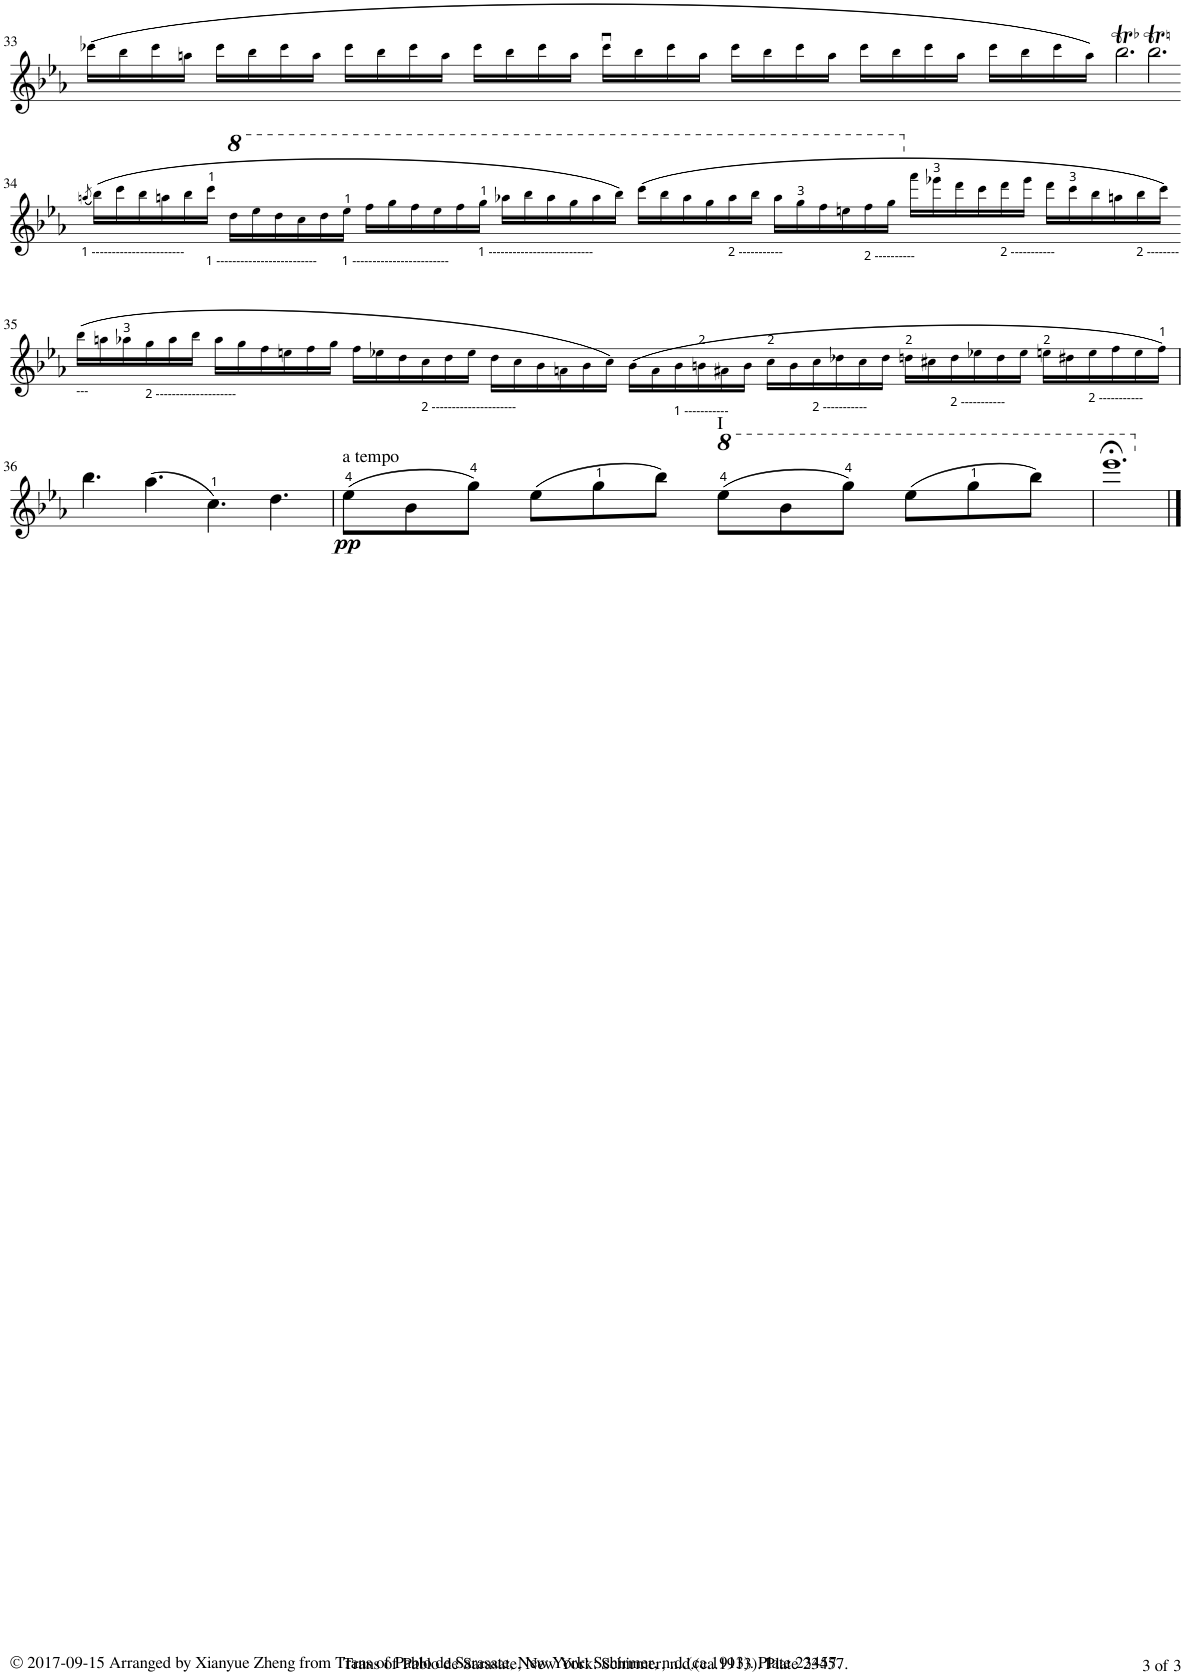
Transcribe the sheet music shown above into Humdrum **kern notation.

**kern	**dynam
*part1	*part1
*staff1	*staff1
*I"Violin	*
*I'Vln	*
!!LO:PB:g=z
*clefG2	*
*k[b-e-a-]	*
*M12/8	*
=33	=33
(16ccc-X!\LL	.
16bb-!\	.
16ccc-!\	.
16aan!\JJ	.
16ccc-!\LL	.
16bb-!\	.
16ccc-!\	.
16aa!\JJ	.
16ccc-!\LL	.
16bb-!\	.
16ccc-!\	.
16aa!\JJ	.
16ccc-!\LL	.
16bb-!\	.
16ccc-!\	.
16aa!\JJ	.
16ccc-u!\LL	.
16bb-!\	.
16ccc-!\	.
16aa!\JJ	.
16ccc-!\LL	.
16bb-!\	.
16ccc-!\	.
16aa!\JJ	.
16ccc-!\LL	.
16bb-!\	.
16ccc-!\	.
16aa!\JJ	.
16ccc-!\LL	.
16bb-!\	.
16ccc-!\	.
16aa!\JJ)	.
2.bb-T\	.
2.bb-T\	.
!!LO:LB:g=z
=34-	=34-
(8qaan/	.
(16bb-!\LL)	.
16ccc!\	.
16bb-!\	.
16aan!\	.
16bb-!\	.
16ccc!\JJ	.
*8va	*
16ddd!\LL	.
16eee-!\	.
16ddd!\	.
16ccc!\	.
16ddd!\	.
16eee-!\JJ	.
16fff!\LL	.
16ggg!\	.
16fff!\	.
16eee-!\	.
16fff!\	.
16ggg!\JJ	.
16aaa-X!\LL	.
16bbb-!\	.
16aaa-!\	.
16ggg!\	.
16aaa-!\	.
16bbb-!\JJ)	.
(16cccc!\LL	.
16bbb-!\	.
16aaa-!\	.
16ggg!\	.
16aaa-!\	.
16bbb-!\JJ	.
16aaa-!\LL	.
16ggg!\	.
16fff!\	.
16eeen!\	.
16fff!\	.
16ggg!\JJ	.
*X8va	*
16fff!\LL	.
16eee-X!\	.
16ddd!\	.
16ccc!\	.
16ddd!\	.
16eee-!\JJ	.
16ddd!\LL	.
16ccc!\	.
16bb-!\	.
16aan!\	.
16bb-!\	.
16ccc!\JJ)	.
!!LO:LB:g=z
=35-	=35-
(16bb-!\LL	.
16aan!\	.
16aa-X!\	.
16gg!\	.
16aa-!\	.
16bb-!\JJ	.
16aa-!\LL	.
16gg!\	.
16ff!\	.
16een!\	.
16ff!\	.
16gg!\JJ	.
16ff!\LL	.
16ee-X!\	.
16dd!\	.
16cc!\	.
16dd!\	.
16ee-!\JJ	.
16dd!\LL	.
16cc!\	.
16b-!\	.
16an!\	.
16b-!\	.
16cc!\JJ)	.
(16b-!\LL	.
16a!\	.
16b-!\	.
16bn!\	.
16a#X!\	.
16b!\JJ	.
16cc!\LL	.
16b!\	.
16cc!\	.
16dd-X!\	.
16cc!\	.
16dd-!\JJ	.
16ddn!\LL	.
16cc#X!\	.
16dd!\	.
16ee-X!\	.
16dd!\	.
16ee-!\JJ	.
16een!\LL	.
16dd#X!\	.
16ee!\	.
16ff!\	.
16ee!\	.
16ff!\JJ)	.
!!LO:LB:g=z
=36	=36
4.bb-\	.
(4.aa-\	.
4.cc\)	.
4.dd\	.
=37	=37
!LO:TX:a:t=a tempo	!
!	!LO:DY:b
(8ee-\L	pp
8b-\	.
8gg\J)	.
(8ee-\L	.
8gg\	.
8bb-\J)	.
*8va	*
!LO:TX:a:t=I	!
(8eee-\L	.
8bb-\	.
8ggg\J)	.
(8eee-\L	.
8ggg\	.
8bbb-\J)	.
=38	=38
1.eeee-;<	.
*X8va	*
==	==
*-	*-
